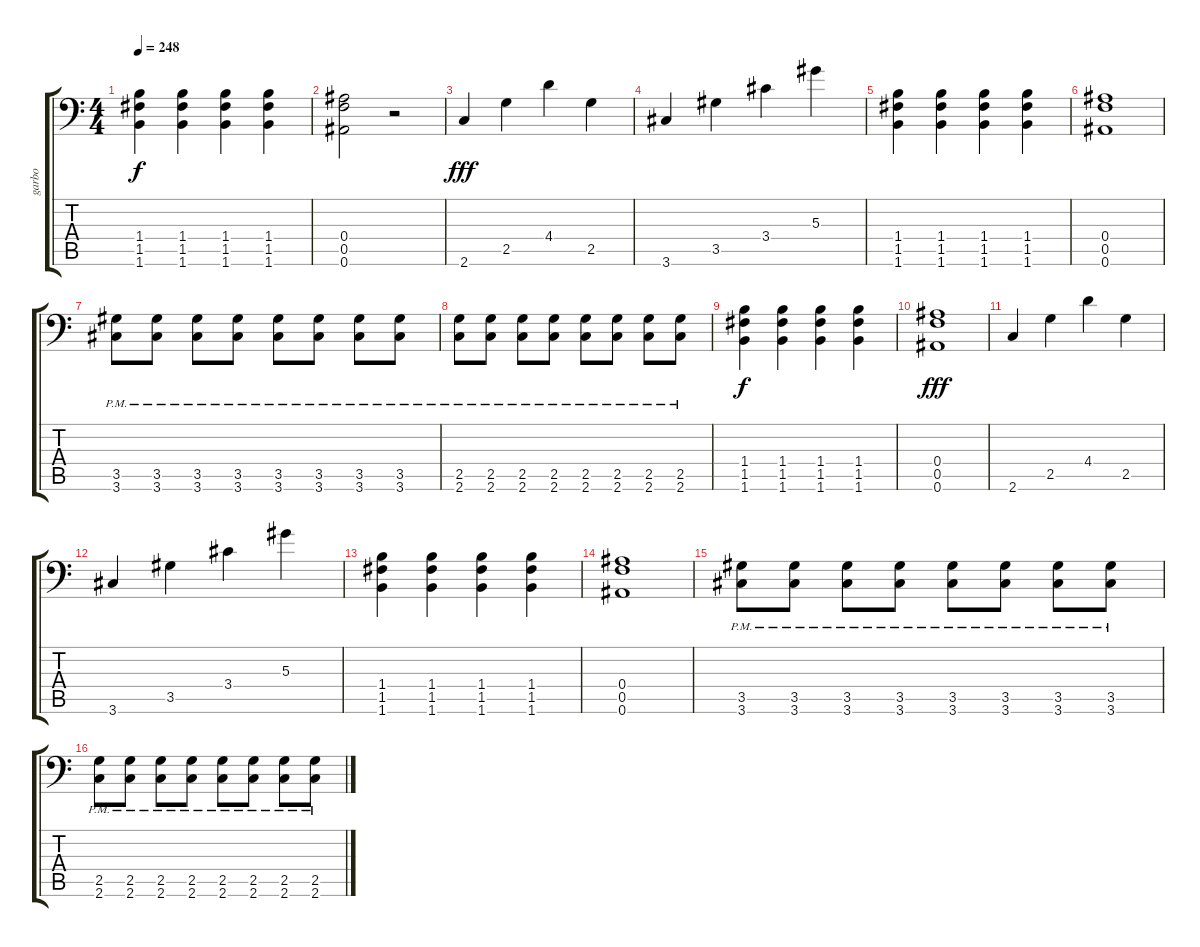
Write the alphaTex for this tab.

\track ("garbo" "garbo") {instrument overdrivenguitar}
\staff {score tabs}
\tuning (C4 G3 Eb3 Bb2 F2 Bb1) {hide}
\ts (4 4)
\tempo 248
\clef f4
\ks c
(1.4 1.5 1.6).4{dy f} (1.4 1.5 1.6).4 (1.4 1.5 1.6).4 (1.4 1.5 1.6).4 |
(0.4 0.5 0.6).2 r.2 |
2.6.4{dy fff} 2.5.4 4.4.4 2.5.4 |
3.6.4 3.5.4 3.4.4 5.3.4 |
(1.4 1.5 1.6).4 (1.4 1.5 1.6).4 (1.4 1.5 1.6).4 (1.4 1.5 1.6).4 |
(0.4 0.5 0.6).1 |
(3.5{pm} 3.6{pm}).8 (3.5{pm} 3.6{pm}).8 (3.5{pm} 3.6{pm}).8 (3.5{pm} 3.6{pm}).8 (3.5{pm} 3.6{pm}).8 (3.5{pm} 3.6{pm}).8 (3.5{pm} 3.6{pm}).8 (3.5{pm} 3.6{pm}).8 |
(2.5{pm} 2.6{pm}).8 (2.5{pm} 2.6{pm}).8 (2.5{pm} 2.6{pm}).8 (2.5{pm} 2.6{pm}).8 (2.5{pm} 2.6{pm}).8 (2.5{pm} 2.6{pm}).8 (2.5{pm} 2.6{pm}).8 (2.5{pm} 2.6{pm}).8 |
(1.4 1.5 1.6).4{dy f} (1.4 1.5 1.6).4 (1.4 1.5 1.6).4 (1.4 1.5 1.6).4 |
(0.4 0.5 0.6).1{dy fff} |
2.6.4 2.5.4 4.4.4 2.5.4 |
3.6.4 3.5.4 3.4.4 5.3.4 |
(1.4 1.5 1.6).4 (1.4 1.5 1.6).4 (1.4 1.5 1.6).4 (1.4 1.5 1.6).4 |
(0.4 0.5 0.6).1 |
(3.5{pm} 3.6{pm}).8 (3.5{pm} 3.6{pm}).8 (3.5{pm} 3.6{pm}).8 (3.5{pm} 3.6{pm}).8 (3.5{pm} 3.6{pm}).8 (3.5{pm} 3.6{pm}).8 (3.5{pm} 3.6{pm}).8 (3.5{pm} 3.6{pm}).8 |
(2.5{pm} 2.6{pm}).8 (2.5{pm} 2.6{pm}).8 (2.5{pm} 2.6{pm}).8 (2.5{pm} 2.6{pm}).8 (2.5{pm} 2.6{pm}).8 (2.5{pm} 2.6{pm}).8 (2.5{pm} 2.6{pm}).8 (2.5{pm} 2.6{pm}).8
